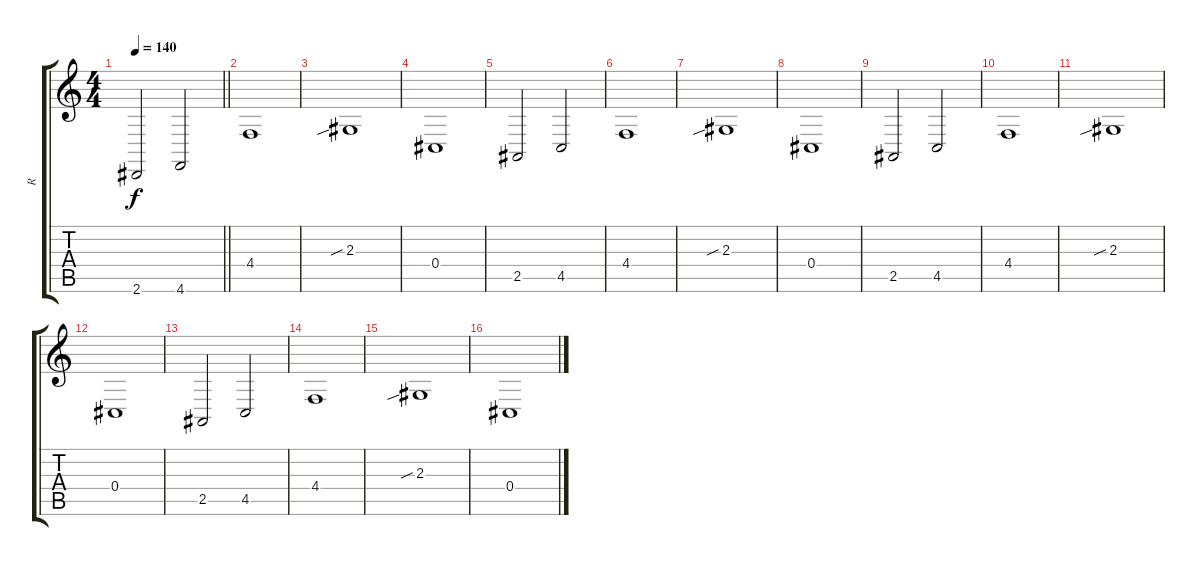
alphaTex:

\track ("R" "R") {instrument cello}
\staff {score tabs}
\tuning (Eb4 Bb3 Gb3 Db3 Ab2 Db2) {hide}
\ts (4 4)
\tempo 140
\clef g2
\barLineRight lightlight
\ks c
2.6.2{dy f} 4.6.2 |
4.4.1 |
2.3{sib}.1 |
0.4.1 |
2.5.2 4.5.2 |
4.4.1 |
2.3{sib}.1 |
0.4.1 |
2.5.2 4.5.2 |
4.4.1 |
2.3{sib}.1 |
0.4.1 |
2.5.2 4.5.2 |
4.4.1 |
2.3{sib}.1 |
0.4.1
